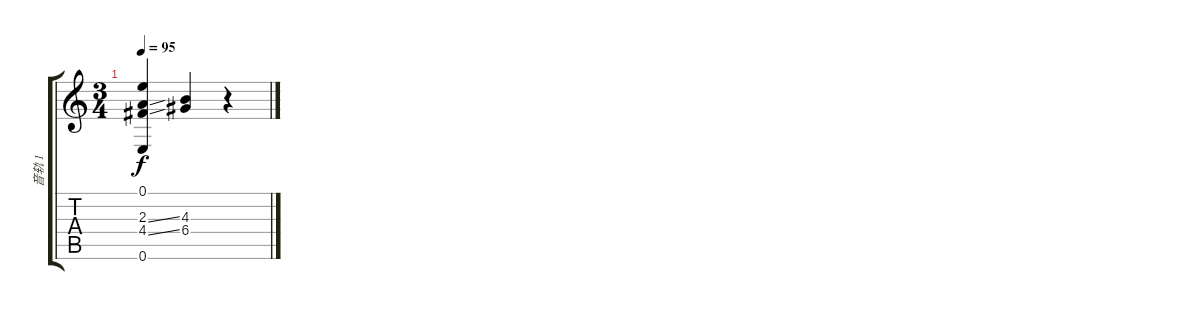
\track ("音轨 1" "音轨 1") {instrument acousticguitarnylon}
\staff {score tabs}
\tuning (E4 B3 G3 D3 A2 E2) {hide}
\ts (3 4)
\tempo 95
\clef g2
\ks c
(0.1 2.3{ss} 4.4{ss} 0.6).4{dy f} (4.3 6.4).4 r.4
